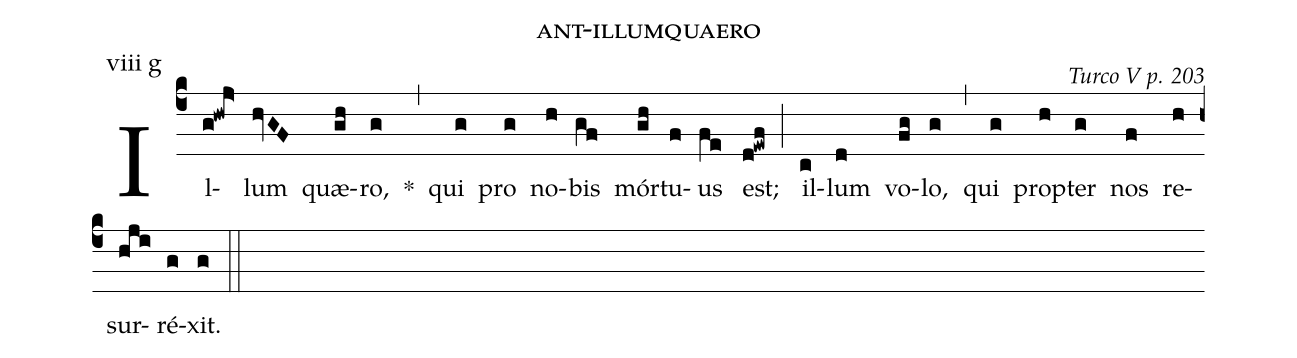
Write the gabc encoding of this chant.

name: ant-illumquaero;
commentary: Turco V p. 203;
annotation: viii g;
%%
(c4) Il(g!hwj>)lum(hvGF) quæ(gh)ro,(g) *(,) qui(g) pro(g) no(h)bis(gf) mór(gh)tu(f)us(fe) est;(d!ewf) (;) il(c)lum(d) vo(fg)lo,(g) (,) qui(g) prop(h)ter(g) nos(f) re(h)sur(hji)ré(g)xit.(g) (::)
